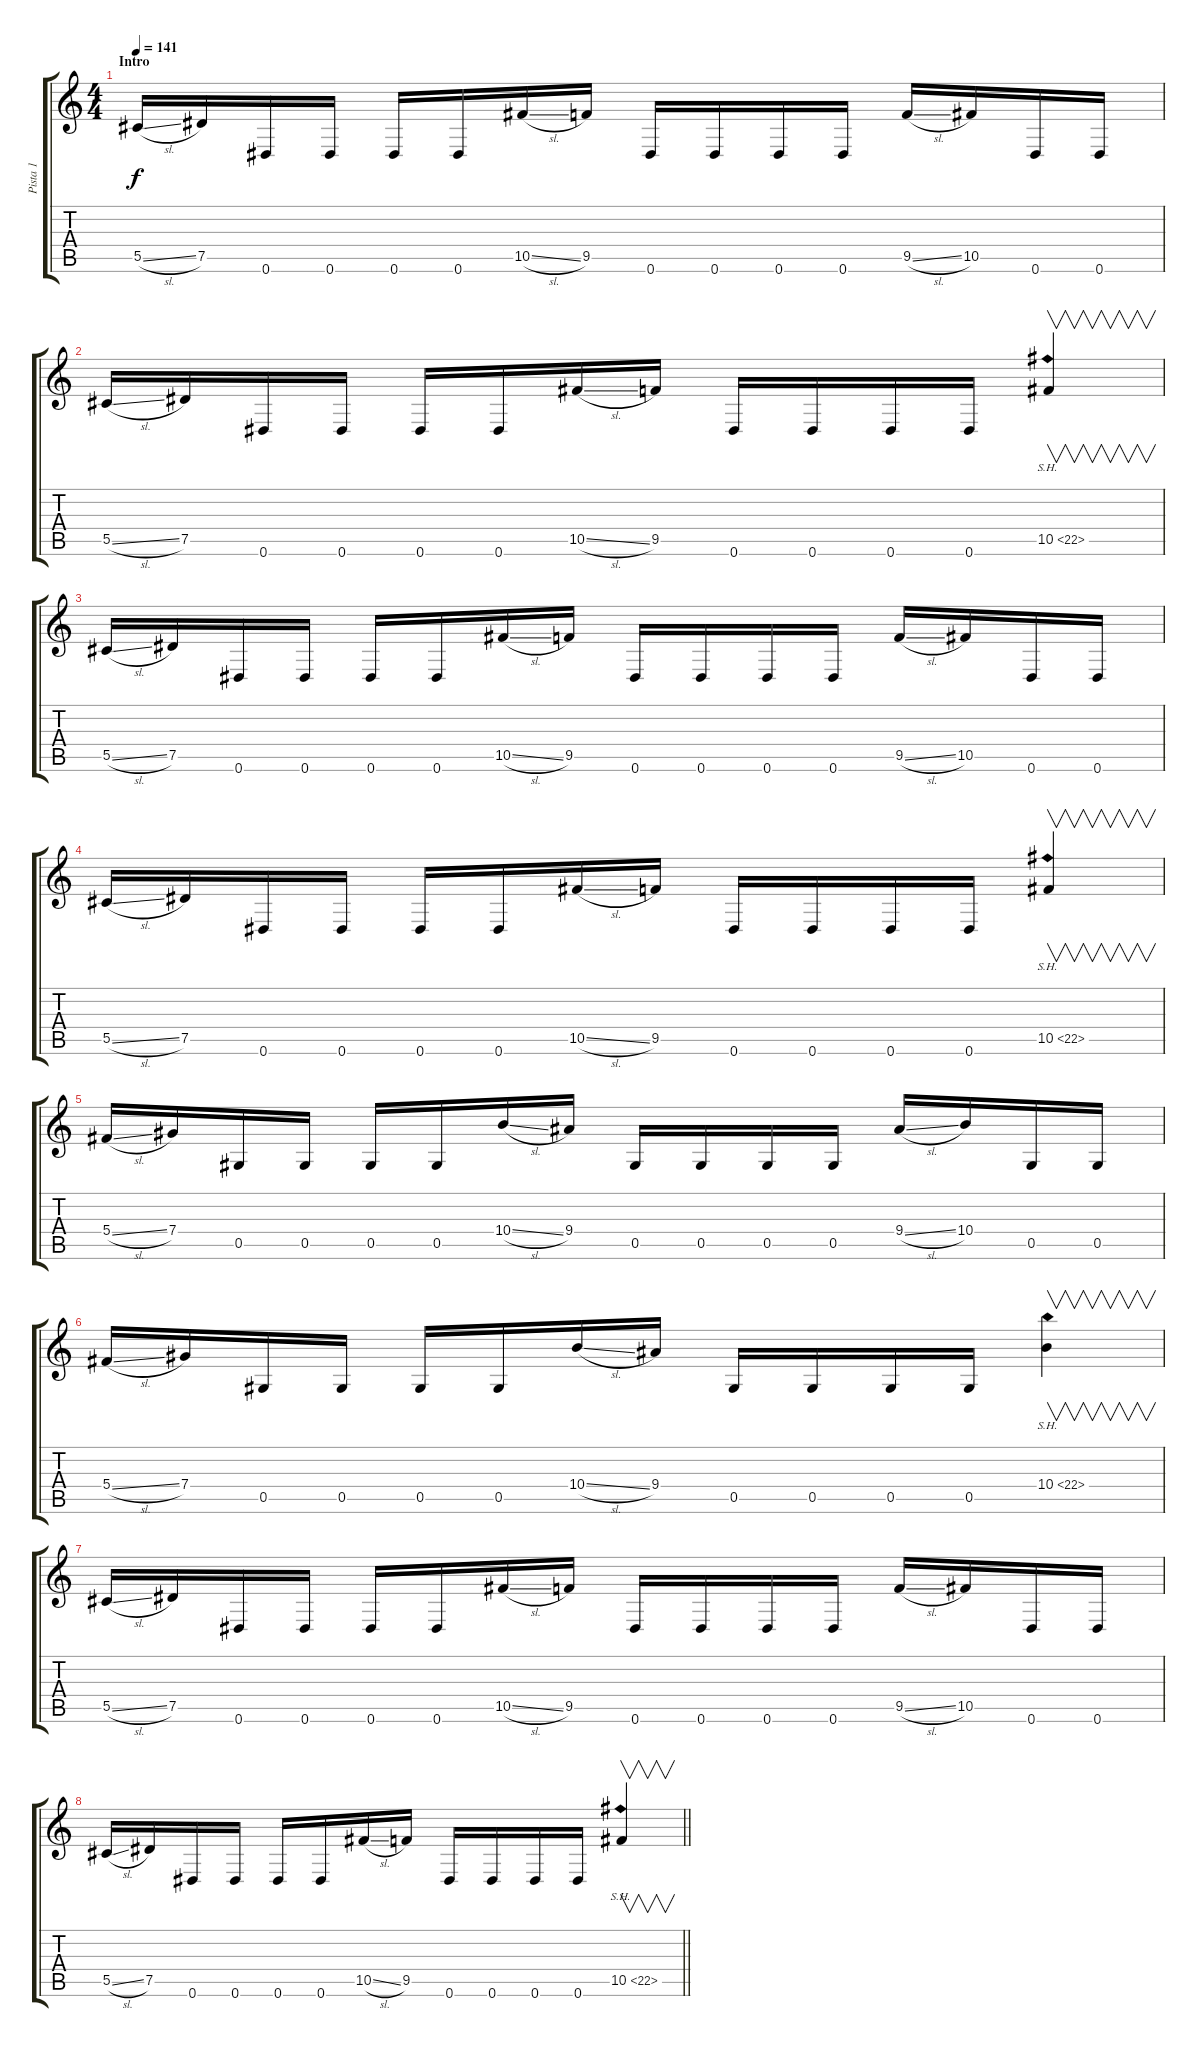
\track ("Pista 1" "Pista 1") {instrument distortionguitar}
\staff {score tabs}
\tuning (Eb4 Bb3 Gb3 Db3 Ab2 Eb2) {hide}
\ts (4 4)
\section ("" "Intro")
\tempo 141
\clef g2
\ks c
5.5{sl}.16{dy f instrument distortionguitar} 7.5.16 0.6.16 0.6.16 0.6.16 0.6.16 10.5{sl}.16 9.5.16 0.6.16 0.6.16 0.6.16 0.6.16 9.5{sl}.16 10.5.16 0.6.16 0.6.16 |
5.5{sl}.16 7.5.16 0.6.16 0.6.16 0.6.16 0.6.16 10.5{sl}.16 9.5.16 0.6.16 0.6.16 0.6.16 0.6.16 10.5{sh 12}.4{v} |
5.5{sl}.16 7.5.16 0.6.16 0.6.16 0.6.16 0.6.16 10.5{sl}.16 9.5.16 0.6.16 0.6.16 0.6.16 0.6.16 9.5{sl}.16 10.5.16 0.6.16 0.6.16 |
5.5{sl}.16 7.5.16 0.6.16 0.6.16 0.6.16 0.6.16 10.5{sl}.16 9.5.16 0.6.16 0.6.16 0.6.16 0.6.16 10.5{sh 12}.4{v} |
5.4{sl}.16 7.4.16 0.5.16 0.5.16 0.5.16 0.5.16 10.4{sl}.16 9.4.16 0.5.16 0.5.16 0.5.16 0.5.16 9.4{sl}.16 10.4.16 0.5.16 0.5.16 |
5.4{sl}.16 7.4.16 0.5.16 0.5.16 0.5.16 0.5.16 10.4{sl}.16 9.4.16 0.5.16 0.5.16 0.5.16 0.5.16 10.4{sh 12}.4{v} |
5.5{sl}.16 7.5.16 0.6.16 0.6.16 0.6.16 0.6.16 10.5{sl}.16 9.5.16 0.6.16 0.6.16 0.6.16 0.6.16 9.5{sl}.16 10.5.16 0.6.16 0.6.16 |
\barLineRight lightlight
5.5{sl}.16 7.5.16 0.6.16 0.6.16 0.6.16 0.6.16 10.5{sl}.16 9.5.16 0.6.16 0.6.16 0.6.16 0.6.16 10.5{sh 12}.4{v}
